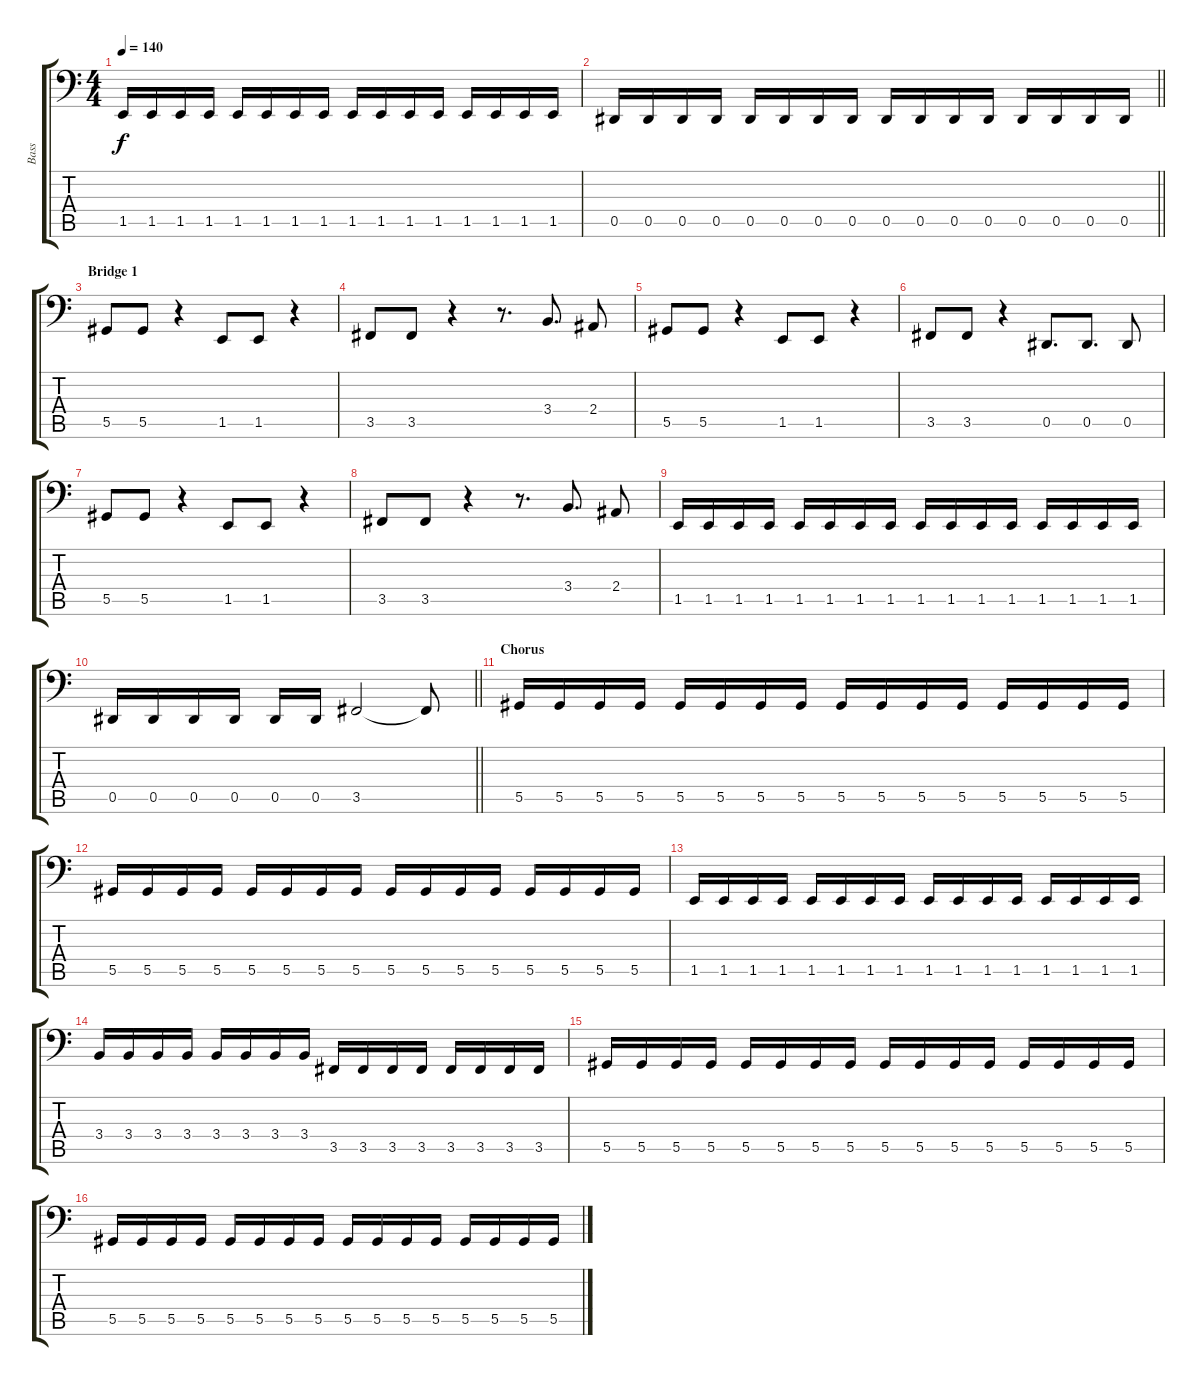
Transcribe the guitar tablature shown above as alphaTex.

\track ("Bass" "Bass") {instrument electricbasspick}
\staff {score tabs}
\tuning (B2 Gb2 Db2 Ab1 Eb1 Bb0) {hide}
\ts (4 4)
\tempo 140
\clef f4
\ks c
1.5.16{dy f} 1.5.16 1.5.16 1.5.16 1.5.16 1.5.16 1.5.16 1.5.16 1.5.16 1.5.16 1.5.16 1.5.16 1.5.16 1.5.16 1.5.16 1.5.16 |
\barLineRight lightlight
0.5.16 0.5.16 0.5.16 0.5.16 0.5.16 0.5.16 0.5.16 0.5.16 0.5.16 0.5.16 0.5.16 0.5.16 0.5.16 0.5.16 0.5.16 0.5.16 |
\section ("" "Bridge 1")
5.5.8 5.5.8 r.4 1.5.8 1.5.8 r.4 |
3.5.8 3.5.8 r.4 r.8{d} 3.4.8{d} 2.4.8 |
5.5.8 5.5.8 r.4 1.5.8 1.5.8 r.4 |
3.5.8 3.5.8 r.4 0.5.8{d} 0.5.8{d} 0.5.8 |
5.5.8 5.5.8 r.4 1.5.8 1.5.8 r.4 |
3.5.8 3.5.8 r.4 r.8{d} 3.4.8{d} 2.4.8 |
1.5.16 1.5.16 1.5.16 1.5.16 1.5.16 1.5.16 1.5.16 1.5.16 1.5.16 1.5.16 1.5.16 1.5.16 1.5.16 1.5.16 1.5.16 1.5.16 |
\barLineRight lightlight
0.5.16 0.5.16 0.5.16 0.5.16 0.5.16 0.5.16 3.5.2 3.5{t}.8 |
\section ("" "Chorus")
5.5.16 5.5.16 5.5.16 5.5.16 5.5.16 5.5.16 5.5.16 5.5.16 5.5.16 5.5.16 5.5.16 5.5.16 5.5.16 5.5.16 5.5.16 5.5.16 |
5.5.16 5.5.16 5.5.16 5.5.16 5.5.16 5.5.16 5.5.16 5.5.16 5.5.16 5.5.16 5.5.16 5.5.16 5.5.16 5.5.16 5.5.16 5.5.16 |
1.5.16 1.5.16 1.5.16 1.5.16 1.5.16 1.5.16 1.5.16 1.5.16 1.5.16 1.5.16 1.5.16 1.5.16 1.5.16 1.5.16 1.5.16 1.5.16 |
3.4.16 3.4.16 3.4.16 3.4.16 3.4.16 3.4.16 3.4.16 3.4.16 3.5.16 3.5.16 3.5.16 3.5.16 3.5.16 3.5.16 3.5.16 3.5.16 |
5.5.16 5.5.16 5.5.16 5.5.16 5.5.16 5.5.16 5.5.16 5.5.16 5.5.16 5.5.16 5.5.16 5.5.16 5.5.16 5.5.16 5.5.16 5.5.16 |
5.5.16 5.5.16 5.5.16 5.5.16 5.5.16 5.5.16 5.5.16 5.5.16 5.5.16 5.5.16 5.5.16 5.5.16 5.5.16 5.5.16 5.5.16 5.5.16
